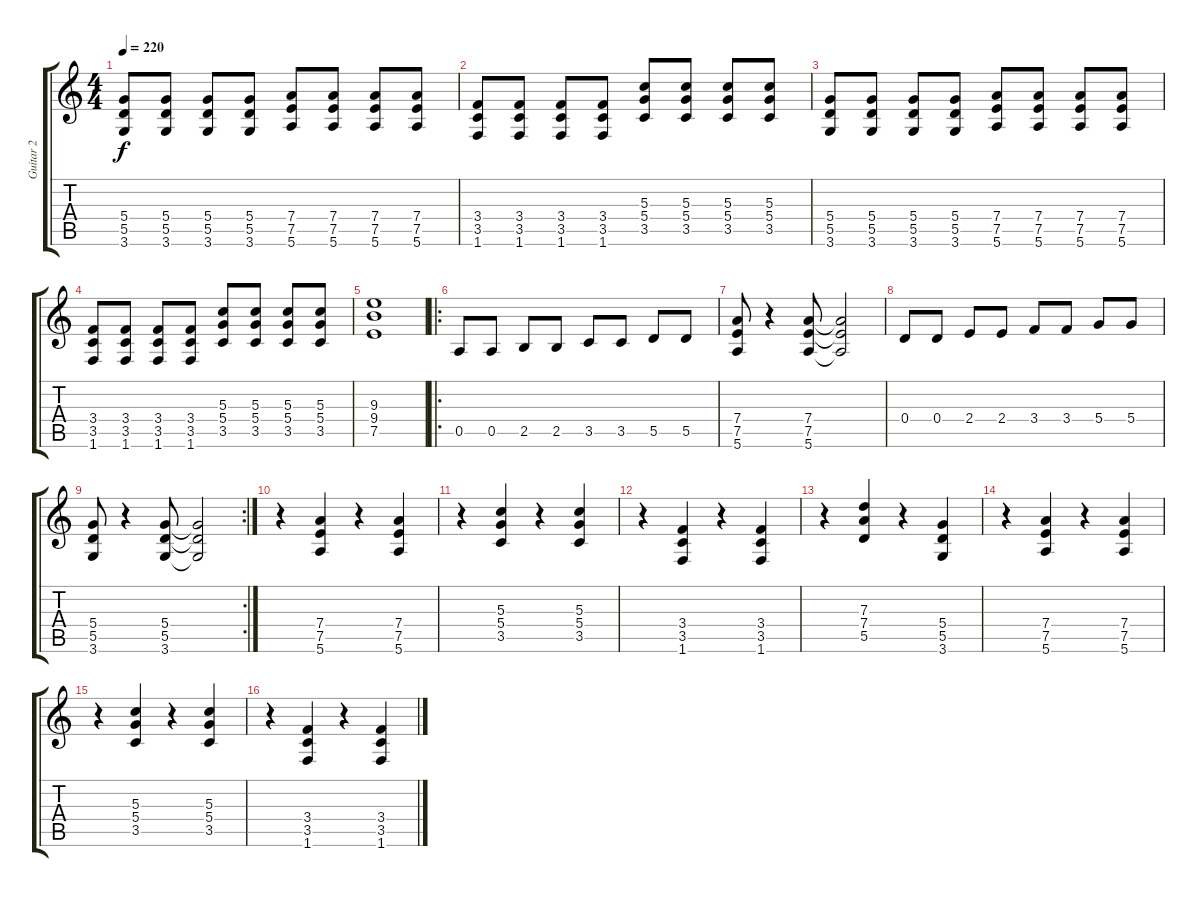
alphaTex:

\track ("Guitar 2" "Guitar 2") {instrument distortionguitar}
\staff {score tabs}
\tuning (E4 B3 G3 D3 A2 E2) {hide}
\ts (4 4)
\tempo 220
\clef g2
\ks c
(5.4 5.5 3.6).8{dy f} (5.4 5.5 3.6).8 (5.4 5.5 3.6).8 (5.4 5.5 3.6).8 (7.4 7.5 5.6).8 (7.4 7.5 5.6).8 (7.4 7.5 5.6).8 (7.4 7.5 5.6).8 |
(3.4 3.5 1.6).8 (3.4 3.5 1.6).8 (3.4 3.5 1.6).8 (3.4 3.5 1.6).8 (5.3 5.4 3.5).8 (5.3 5.4 3.5).8 (5.3 5.4 3.5).8 (5.3 5.4 3.5).8 |
(5.4 5.5 3.6).8 (5.4 5.5 3.6).8 (5.4 5.5 3.6).8 (5.4 5.5 3.6).8 (7.4 7.5 5.6).8 (7.4 7.5 5.6).8 (7.4 7.5 5.6).8 (7.4 7.5 5.6).8 |
(3.4 3.5 1.6).8 (3.4 3.5 1.6).8 (3.4 3.5 1.6).8 (3.4 3.5 1.6).8 (5.3 5.4 3.5).8 (5.3 5.4 3.5).8 (5.3 5.4 3.5).8 (5.3 5.4 3.5).8 |
(9.3 9.4 7.5).1 |
\ro
0.5.8 0.5.8 2.5.8 2.5.8 3.5.8 3.5.8 5.5.8 5.5.8 |
(7.4 7.5 5.6).8 r.4 (7.4 7.5 5.6).8 (7.4{t} 7.5{t} 5.6{t}).2 |
0.4.8 0.4.8 2.4.8 2.4.8 3.4.8 3.4.8 5.4.8 5.4.8 |
\rc 2
(5.4 5.5 3.6).8 r.4 (5.4 5.5 3.6).8 (5.4{t} 5.5{t} 3.6{t}).2 |
r.4 (7.4 7.5 5.6).4 r.4 (7.4 7.5 5.6).4 |
r.4 (5.3 5.4 3.5).4 r.4 (5.3 5.4 3.5).4 |
r.4 (3.4 3.5 1.6).4 r.4 (3.4 3.5 1.6).4 |
r.4 (7.3 7.4 5.5).4 r.4 (5.4 5.5 3.6).4 |
r.4 (7.4 7.5 5.6).4 r.4 (7.4 7.5 5.6).4 |
r.4 (5.3 5.4 3.5).4 r.4 (5.3 5.4 3.5).4 |
r.4 (3.4 3.5 1.6).4 r.4 (3.4 3.5 1.6).4
